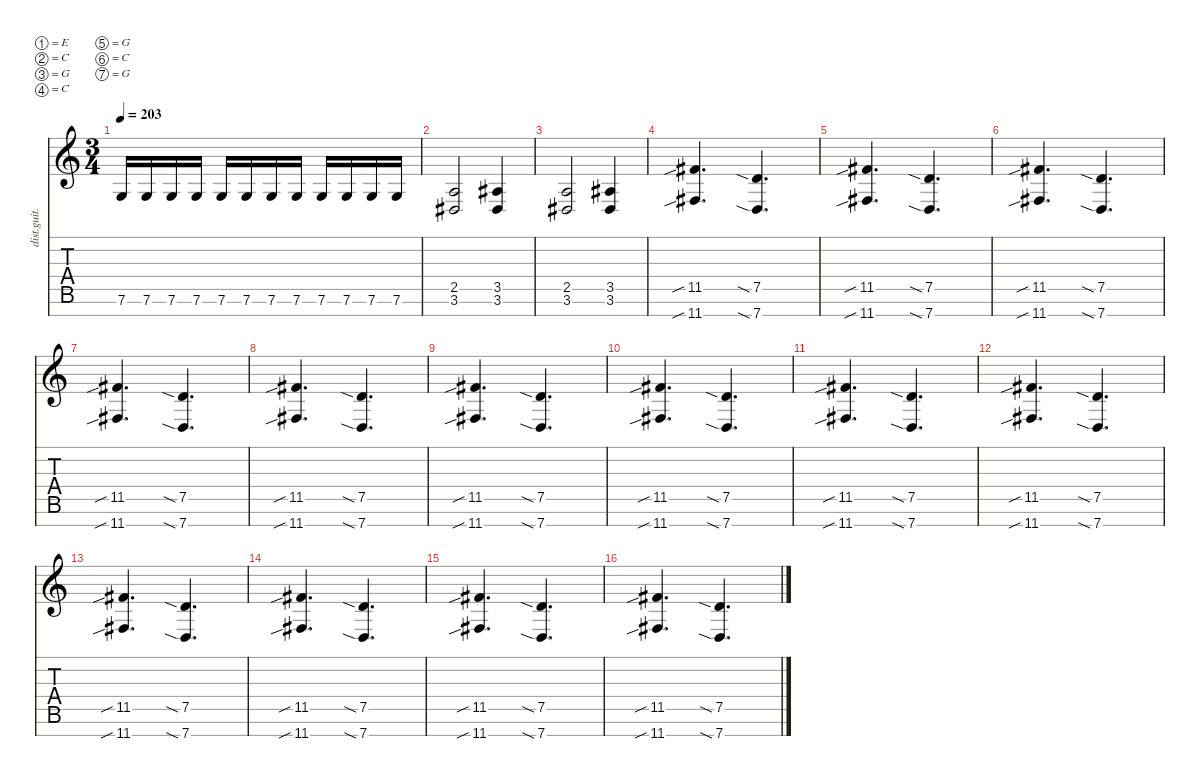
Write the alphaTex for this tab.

\defaultSystemsLayout 4
\hideDynamics
\bracketExtendMode nobrackets
\otherSystemsTrackNameOrientation horizontal
\track ("Guitar 2" "dist.guit.") {instrument distortionguitar}
\staff {score tabs}
\tuning (E4 C4 G3 C3 G2 C2 G1)
\ts (3 4)
\tempo 203
\clef g2
\ks c
7.6.16{dy f beam Up} 7.6.16{beam Up} 7.6.16{beam Up} 7.6.16{beam Up} 7.6.16{beam Up} 7.6.16{beam Up} 7.6.16{beam Up} 7.6.16{beam Up} 7.6.16{beam Up} 7.6.16{beam Up} 7.6.16{beam Up} 7.6.16{beam Up} |
(2.5 3.6{acc #}).2{beam Up} (3.5{acc #} 3.6{acc #}).4{beam Up} |
(2.5 3.6{acc #}).2{beam Up} (3.5{acc #} 3.6{acc #}).4{beam Up} |
(11.5{sib acc #} 11.7{sib acc #}).4{d beam Up} (7.5{sia} 7.7{sia}).4{d beam Up} |
(11.5{sib acc #} 11.7{sib acc #}).4{d beam Up} (7.5{sia} 7.7{sia}).4{d beam Up} |
(11.5{sib acc #} 11.7{sib acc #}).4{d beam Up} (7.5{sia} 7.7{sia}).4{d beam Up} |
(11.5{sib acc #} 11.7{sib acc #}).4{d beam Up} (7.5{sia} 7.7{sia}).4{d beam Up} |
(11.5{sib acc #} 11.7{sib acc #}).4{d beam Up} (7.5{sia} 7.7{sia}).4{d beam Up} |
(11.5{sib acc #} 11.7{sib acc #}).4{d beam Up} (7.5{sia} 7.7{sia}).4{d beam Up} |
(11.5{sib acc #} 11.7{sib acc #}).4{d beam Up} (7.5{sia} 7.7{sia}).4{d beam Up} |
(11.5{sib acc #} 11.7{sib acc #}).4{d beam Up} (7.5{sia} 7.7{sia}).4{d beam Up} |
(11.5{sib acc #} 11.7{sib acc #}).4{d beam Up} (7.5{sia} 7.7{sia}).4{d beam Up} |
(11.5{sib acc #} 11.7{sib acc #}).4{d beam Up} (7.5{sia} 7.7{sia}).4{d beam Up} |
(11.5{sib acc #} 11.7{sib acc #}).4{d beam Up} (7.5{sia} 7.7{sia}).4{d beam Up} |
(11.5{sib acc #} 11.7{sib acc #}).4{d beam Up} (7.5{sia} 7.7{sia}).4{d beam Up} |
(11.5{sib acc #} 11.7{sib acc #}).4{d beam Up} (7.5{sia} 7.7{sia}).4{d beam Up}
